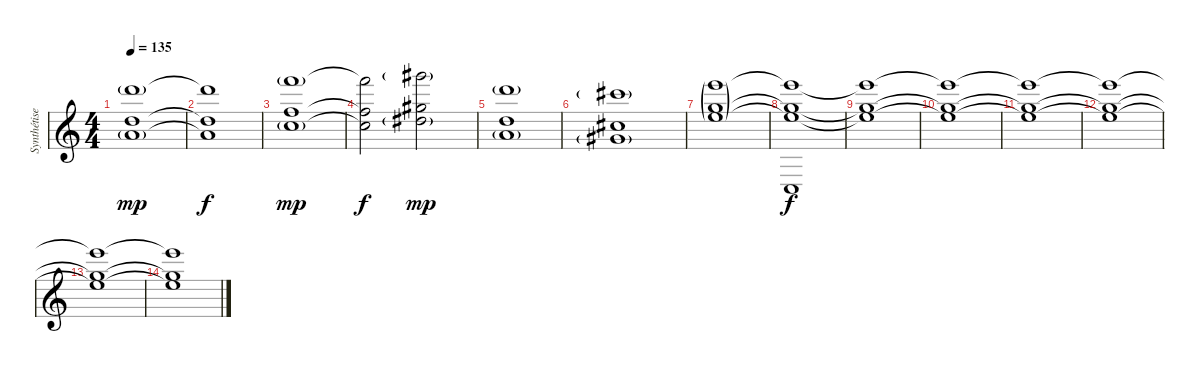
\track ("Synthétiseur" "Synthétise") {instrument stringensemble2}
\staff {score}
\tuning (D4 A3 F3 C3 G2 C2) {hide}
\ts (4 4)
\tempo 135
\clef g2
\ks c
(24.1{g} 17.2 16.3{g}).1{dy mp} |
(24.1{t} 17.2{t} 16.3{t}).1{dy f} |
(27.1{g} 20.2 19.3{g}).1{dy mp} |
(27.1{t} 20.2{t} 19.3{t}).2{dy f} (30.1{g} 23.2 22.3{g}).2{dy mp} |
(24.1{g} 17.2 16.3{g}).1 |
(23.1{g} 16.2 15.3{g}).1 |
(26.1{g} 22.2{g} 23.3{g}).1 |
(26.1{t} 22.2{t} 23.3{t} 0.4).1{dy f} |
(26.1{t} 22.2{t} 23.3{t}).1 |
(26.1{t} 22.2{t} 23.3{t}).1 |
(26.1{t} 22.2{t} 23.3{t}).1 |
(26.1{t} 22.2{t} 23.3{t}).1 |
(26.1{t} 22.2{t} 23.3{t}).1 |
(26.1{t} 22.2{t} 23.3{t}).1
